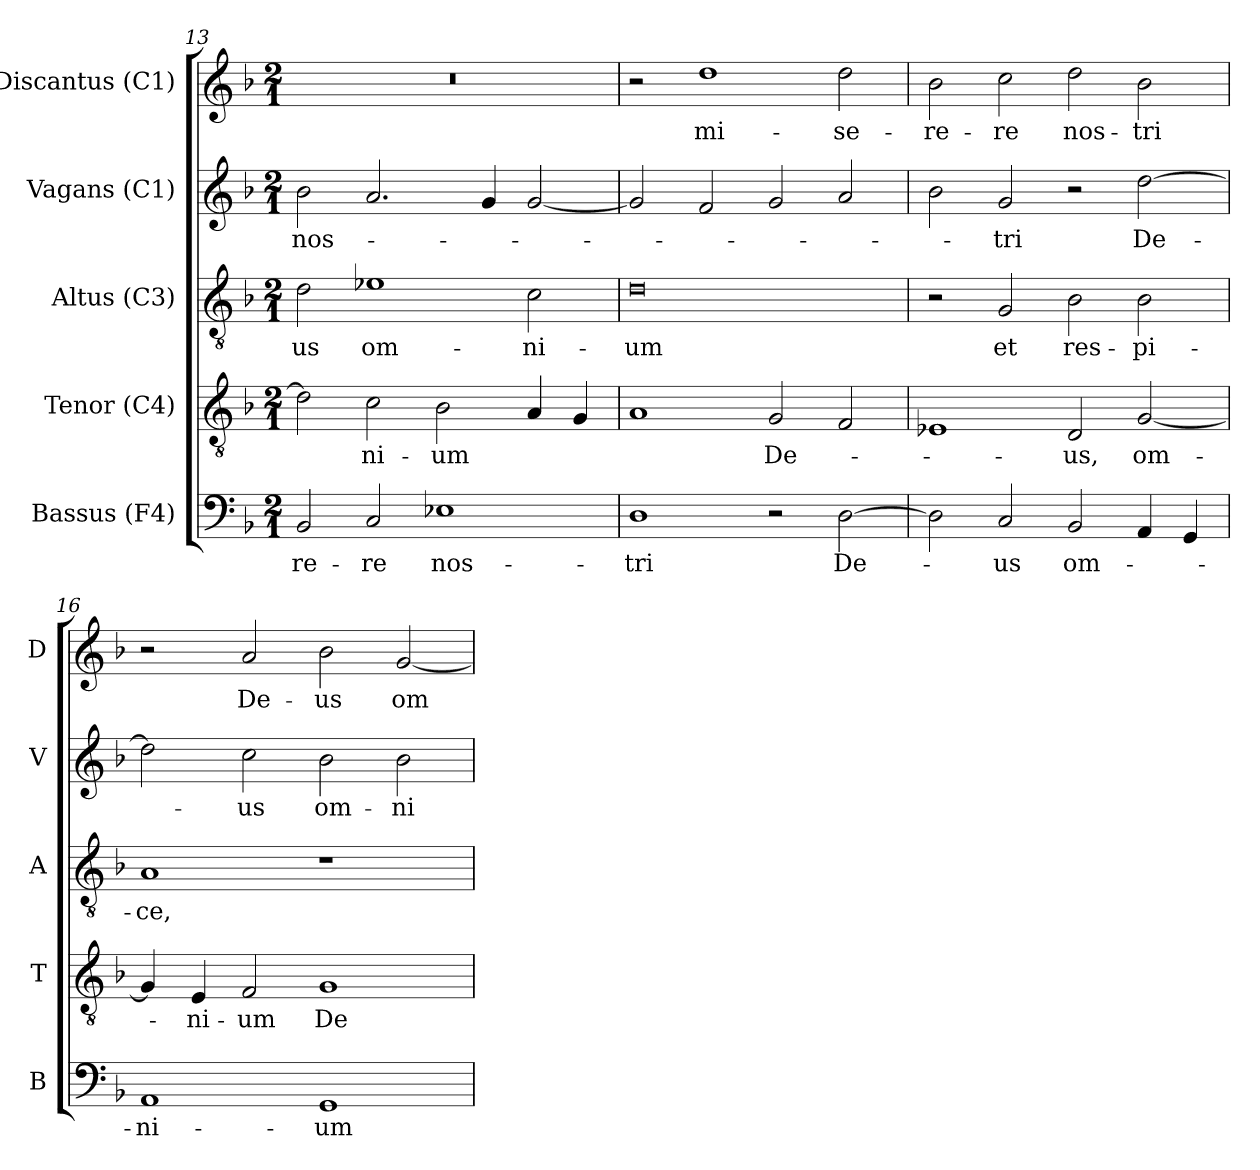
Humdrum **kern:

**kern	**text	**kern	**text	**kern	**text	**kern	**text	**kern	**text
*part5	*part5	*part4	*part4	*part3	*part3	*part2	*part2	*part1	*part1
*staff5	*staff5	*staff4	*staff4	*staff3	*staff3	*staff2	*staff2	*staff1	*staff1
*I"Bassus (F4)	*	*I"Tenor (C4)	*	*I"Altus (C3)	*	*I"Vagans (C1)	*	*I"Discantus (C1)	*
*I'B	*	*I'T	*	*I'A	*	*I'V	*	*I'D	*
*clefF4	*	*clefGv2	*	*clefGv2	*	*clefG2	*	*clefG2	*
*k[b-]	*	*k[b-]	*	*k[b-]	*	*k[b-]	*	*k[b-]	*
*F:	*	*F:	*	*F:	*	*F:	*	*F:	*
*M2/1	*	*M2/1	*	*M2/1	*	*M2/1	*	*M2/1	*
=13	=13	=13	=13	=13	=13	=13	=13	=13	=13
!	!LO:LY:b:color=#000000	!	!	!	!	!	!	!	!
!	!	!	!	!	!LO:LY:b:color=#000000	!	!	!	!
!	!	!	!	!	!	!	!LO:LY:b:color=#000000	!LO:N:vis=1	!
2BB-i/	-re-	2di\]	.	2di\	-us	2b-i\	nos-	0r	.
!	!LO:LY:b:color=#000000	!	!	!	!	!	!	!	!
!	!	!	!LO:LY:b:color=#000000	!	!	!	!	!	!
!	!	!	!	!	!LO:LY:b:color=#000000	!	!	!	!
2Ci/	-re	2ci\	-ni-	1e-i	om-	2.ai/	.	.	.
!	!LO:LY:b:color=#000000	!	!	!	!	!	!	!	!
!	!	!	!LO:LY:b:color=#000000	!	!	!	!	!	!
1E-i	nos-	2B-i\	-um	.	.	.	.	.	.
.	.	.	.	.	.	4gi/	.	.	.
!	!	!	!	!	!LO:LY:b:color=#000000	!	!	!	!
.	.	4Ai/	.	2ci\	-ni-	[2gi/	.	.	.
.	.	4Gi/	.	.	.	.	.	.	.
=14	=14	=14	=14	=14	=14	=14	=14	=14	=14
!	!LO:LY:b:color=#000000	!	!	!	!	!	!	!	!
!	!	!	!	!	!LO:LY:b:color=#000000	!	!	!	!
1Di	-tri	1Ai	.	0di	-um	2gi/]	.	2r	.
!	!	!	!	!	!	!	!	!	!LO:LY:b:color=#000000
.	.	.	.	.	.	2fi/	.	1ddi	mi-
!	!	!	!LO:LY:b:color=#000000	!	!	!	!	!	!
2r	.	2Gi/	De-	.	.	2gi/	.	.	.
!	!LO:LY:b:color=#000000	!	!	!	!	!	!	!	!
!	!	!	!	!	!	!	!	!	!LO:LY:b:color=#000000
[2Di\	De-	2Fi/	.	.	.	2ai/	.	2ddi\	-se-
=15	=15	=15	=15	=15	=15	=15	=15	=15	=15
!	!	!	!	!	!	!	!	!	!LO:LY:b:color=#000000
2Di\]	.	1E-Xi	.	2r	.	2b-i\	.	2b-i\	-re-
!	!LO:LY:b:color=#000000	!	!	!	!	!	!	!	!
!	!	!	!	!	!LO:LY:b:color=#000000	!	!	!	!
!	!	!	!	!	!	!	!LO:LY:b:color=#000000	!	!
!	!	!	!	!	!	!	!	!	!LO:LY:b:color=#000000
2Ci/	-us	.	.	2Gi/	et	2gi/	-tri	2cci\	-re
!	!LO:LY:b:color=#000000	!	!	!	!	!	!	!	!
!	!	!	!LO:LY:b:color=#000000	!	!	!	!	!	!
!	!	!	!	!	!LO:LY:b:color=#000000	!	!	!	!
!	!	!	!	!	!	!	!	!	!LO:LY:b:color=#000000
2BB-i/	om-	2Di/	-us,	2B-i\	res-	2r	.	2ddi\	nos-
!	!	!	!LO:LY:b:color=#000000	!	!	!	!	!	!
!	!	!	!	!	!LO:LY:b:color=#000000	!	!	!	!
!	!	!	!	!	!	!	!LO:LY:b:color=#000000	!	!
!	!	!	!	!	!	!	!	!	!LO:LY:b:color=#000000
4AAi/	.	[2Gi/	om-	2B-i\	-pi-	[2ddi\	De-	2b-i\	-tri
4GGi/	.	.	.	.	.	.	.	.	.
!!LO:PB:g=z
=16	=16	=16	=16	=16	=16	=16	=16	=16	=16
!	!LO:LY:b:color=#000000	!	!	!	!	!	!	!	!
!	!	!	!	!	!LO:LY:b:color=#000000	!	!	!	!
1AAi	-ni-	4Gi/]	.	1Ai	-ce,	2ddi\]	.	2r	.
!	!	!	!LO:LY:b:color=#000000	!	!	!	!	!	!
.	.	4Ei/	-ni-	.	.	.	.	.	.
!	!	!	!LO:LY:b:color=#000000	!	!	!	!	!	!
!	!	!	!	!	!	!	!LO:LY:b:color=#000000	!	!
!	!	!	!	!	!	!	!	!	!LO:LY:b:color=#000000
.	.	2Fi/	-um	.	.	2cci\	-us	2ai/	De-
!	!LO:LY:b:color=#000000	!	!	!	!	!	!	!	!
!	!	!	!LO:LY:b:color=#000000	!	!	!	!	!	!
!	!	!	!	!	!	!	!LO:LY:b:color=#000000	!	!
!	!	!	!	!	!	!	!	!	!LO:LY:b:color=#000000
1GGi	-um	1Gi	De-	1r	.	2b-i\	om-	2b-i\	-us
!	!	!	!	!	!	!	!LO:LY:b:color=#000000	!	!
!	!	!	!	!	!	!	!	!	!LO:LY:b:color=#000000
.	.	.	.	.	.	2b-i\	-ni-	[2gi/	om-
=	=	=	=	=	=	=	=	=	=
*-	*-	*-	*-	*-	*-	*-	*-	*-	*-
